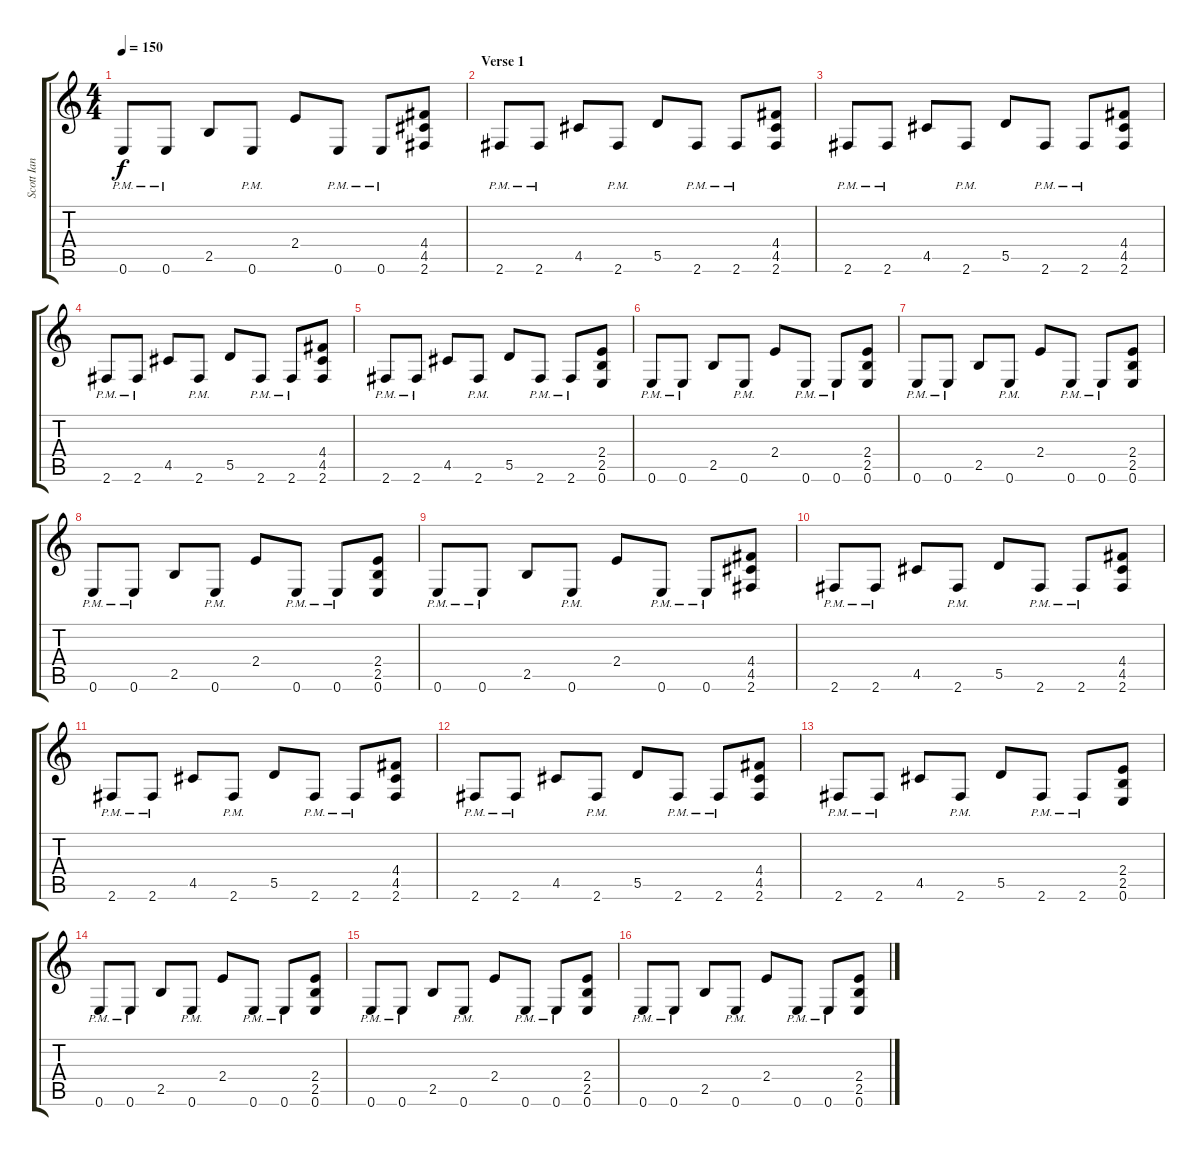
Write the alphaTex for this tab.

\track ("Scott Ian" "Scott Ian") {instrument distortionguitar}
\staff {score tabs}
\tuning (E4 B3 G3 D3 A2 E2) {hide}
\ts (4 4)
\tempo 150
\clef g2
\ks c
0.6{pm}.8{dy f} 0.6{pm}.8 2.5.8 0.6{pm}.8 2.4.8 0.6{pm}.8 0.6{pm}.8 (4.4 4.5 2.6).8 |
\section ("" "Verse 1")
2.6{pm}.8 2.6{pm}.8 4.5.8 2.6{pm}.8 5.5.8 2.6{pm}.8 2.6{pm}.8 (4.4 4.5 2.6).8 |
2.6{pm}.8 2.6{pm}.8 4.5.8 2.6{pm}.8 5.5.8 2.6{pm}.8 2.6{pm}.8 (4.4 4.5 2.6).8 |
2.6{pm}.8 2.6{pm}.8 4.5.8 2.6{pm}.8 5.5.8 2.6{pm}.8 2.6{pm}.8 (4.4 4.5 2.6).8 |
2.6{pm}.8 2.6{pm}.8 4.5.8 2.6{pm}.8 5.5.8 2.6{pm}.8 2.6{pm}.8 (2.4 2.5 0.6).8 |
0.6{pm}.8 0.6{pm}.8 2.5.8 0.6{pm}.8 2.4.8 0.6{pm}.8 0.6{pm}.8 (2.4 2.5 0.6).8 |
0.6{pm}.8 0.6{pm}.8 2.5.8 0.6{pm}.8 2.4.8 0.6{pm}.8 0.6{pm}.8 (2.4 2.5 0.6).8 |
0.6{pm}.8 0.6{pm}.8 2.5.8 0.6{pm}.8 2.4.8 0.6{pm}.8 0.6{pm}.8 (2.4 2.5 0.6).8 |
0.6{pm}.8 0.6{pm}.8 2.5.8 0.6{pm}.8 2.4.8 0.6{pm}.8 0.6{pm}.8 (4.4 4.5 2.6).8 |
2.6{pm}.8 2.6{pm}.8 4.5.8 2.6{pm}.8 5.5.8 2.6{pm}.8 2.6{pm}.8 (4.4 4.5 2.6).8 |
2.6{pm}.8 2.6{pm}.8 4.5.8 2.6{pm}.8 5.5.8 2.6{pm}.8 2.6{pm}.8 (4.4 4.5 2.6).8 |
2.6{pm}.8 2.6{pm}.8 4.5.8 2.6{pm}.8 5.5.8 2.6{pm}.8 2.6{pm}.8 (4.4 4.5 2.6).8 |
2.6{pm}.8 2.6{pm}.8 4.5.8 2.6{pm}.8 5.5.8 2.6{pm}.8 2.6{pm}.8 (2.4 2.5 0.6).8 |
0.6{pm}.8 0.6{pm}.8 2.5.8 0.6{pm}.8 2.4.8 0.6{pm}.8 0.6{pm}.8 (2.4 2.5 0.6).8 |
0.6{pm}.8 0.6{pm}.8 2.5.8 0.6{pm}.8 2.4.8 0.6{pm}.8 0.6{pm}.8 (2.4 2.5 0.6).8 |
0.6{pm}.8 0.6{pm}.8 2.5.8 0.6{pm}.8 2.4.8 0.6{pm}.8 0.6{pm}.8 (2.4 2.5 0.6).8
